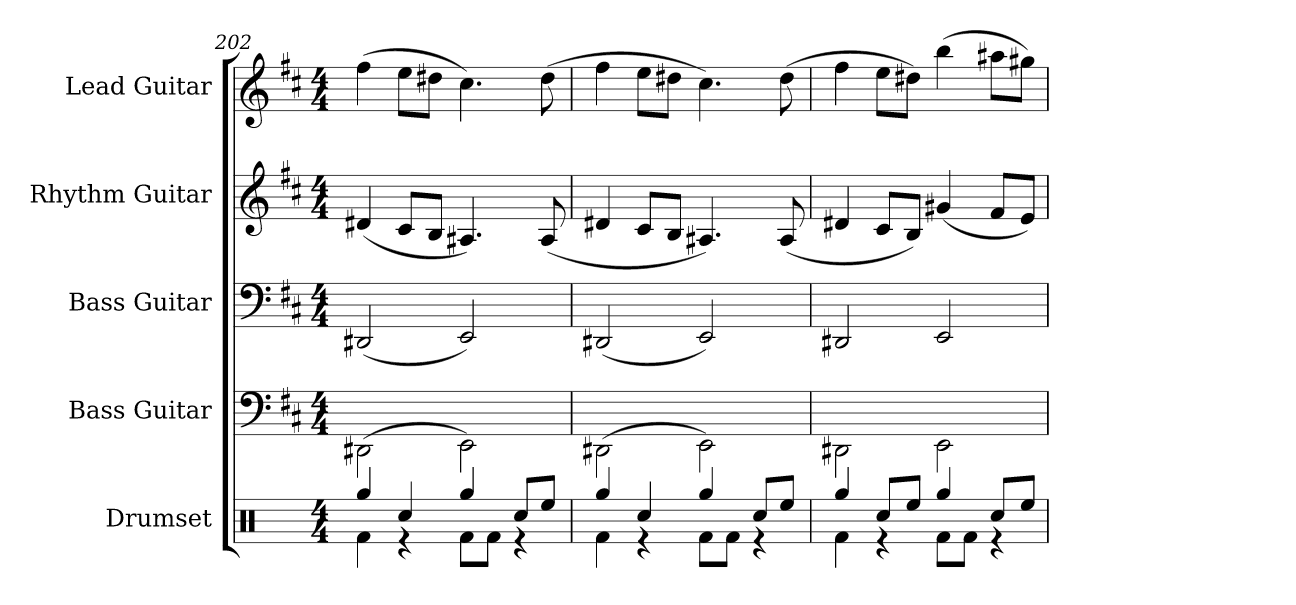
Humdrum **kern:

**kern	**kern	**kern	**kern	**kern
*part5	*part4	*part3	*part2	*part1
*staff5	*staff4	*staff3	*staff2	*staff1
*I"Drumset	*I"Bass Guitar	*I"Bass Guitar	*I"Rhythm Guitar	*I"Lead Guitar
*I'Drs.	*I'Bass	*I'Bass	*I'Rt.	*I'Ld.
!!LO:LB:g=z
*clefX	*	*clefF4	*clefG2	*clefG2
*k[]	*k[f#c#]	*k[f#c#]	*k[f#c#]	*k[f#c#]
*M4/4	*M4/4	*M4/4	*M4/4	*M4/4
=202	=202	=202	=202	=202
*^	*	*	*	*
4Rgg/	4Rf\	(2DD#X\	(2DD#X/	(4d#X/	(4ff#\
4Rcc/	4r	.	.	8c#/L	8ee\L
.	.	.	.	8B/J	8dd#X\J
4Rgg/	8Rf\L	2EE\)	2EE/)	4.A#X/)	4.cc#\)
.	8Rf\J	.	.	.	.
8Rcc/L	4r	.	.	.	.
8Ree/J	.	.	.	(8A#/	(8dd#\
=203	=203	=203	=203	=203	=203
4Rgg/	4Rf\	(2DD#X\	(2DD#X/	4d#X/	4ff#\
4Rcc/	4r	.	.	8c#/L	8ee\L
.	.	.	.	8B/J	8dd#X\J
4Rgg/	8Rf\L	2EE\)	2EE/)	4.A#X/)	4.cc#\)
.	8Rf\J	.	.	.	.
8Rcc/L	4r	.	.	.	.
8Ree/J	.	.	.	(8A#/	(8dd#\
=204	=204	=204	=204	=204	=204
4Rgg/	4Rf\	2DD#X\	2DD#X/	4d#X/	4ff#\
8Rcc/L	4r	.	.	8c#/L	8ee\L
8Ree/J	.	.	.	8B/J)	8dd#X\J)
4Rgg/	8Rf\L	2EE\	2EE/	(4g#X/	(4bb\
.	8Rf\J	.	.	.	.
8Rcc/L	4r	.	.	8f#/L	8aa#X\L
8Ree/J	.	.	.	8e/J)	8gg#X\J)
*v	*v	*	*	*	*
=	=	=	=	=
*-	*-	*-	*-	*-
